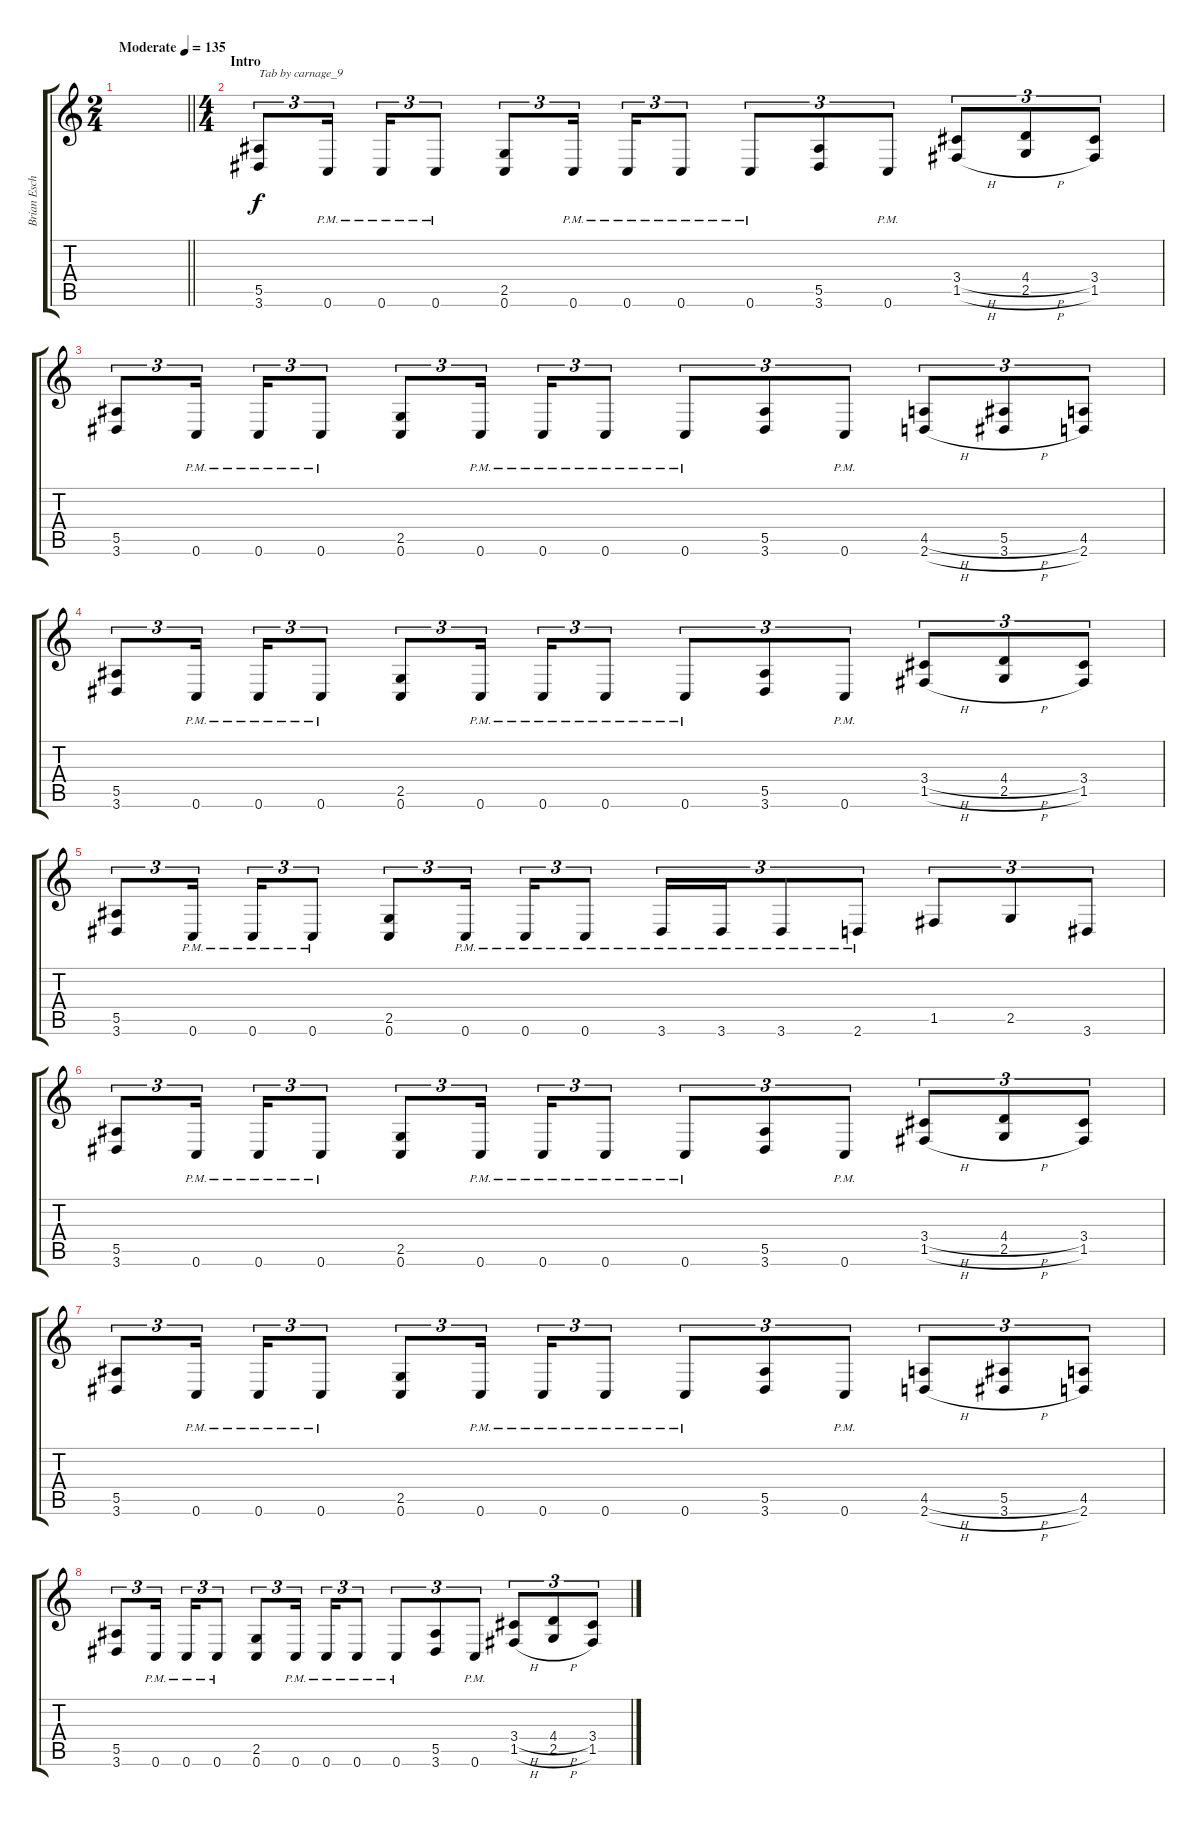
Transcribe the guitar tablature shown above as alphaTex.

\track ("Brian Eschbach" "Brian Esch") {instrument distortionguitar}
\staff {score tabs}
\tuning (C4 G3 Eb3 Bb2 F2 C2) {hide}
\ts (2 4)
\tempo (135 "Moderate")
\clef g2
\barLineRight lightlight
\ks c
|
\ts (4 4)
\section ("" "Intro")
(5.5 3.6).8{tu (3 2) txt "Tab by carnage_9"} 0.6{pm}.16{tu (3 2) beam splitsecondary} 0.6{pm}.16{tu (3 2)} 0.6{pm}.8{tu (3 2)} (2.5 0.6).8{tu (3 2)} 0.6{pm}.16{tu (3 2) beam splitsecondary} 0.6{pm}.16{tu (3 2)} 0.6{pm}.8{tu (3 2)} 0.6{pm}.8{tu (3 2)} (5.5 3.6).8{tu (3 2)} 0.6{pm}.8{tu (3 2)} (3.4{h} 1.5{h}).8{tu (3 2)} (4.4{h} 2.5{h}).8{tu (3 2)} (3.4 1.5).8{tu (3 2)} |
(5.5 3.6).8{tu (3 2)} 0.6{pm}.16{tu (3 2) beam splitsecondary} 0.6{pm}.16{tu (3 2)} 0.6{pm}.8{tu (3 2)} (2.5 0.6).8{tu (3 2)} 0.6{pm}.16{tu (3 2) beam splitsecondary} 0.6{pm}.16{tu (3 2)} 0.6{pm}.8{tu (3 2)} 0.6{pm}.8{tu (3 2)} (5.5 3.6).8{tu (3 2)} 0.6{pm}.8{tu (3 2)} (4.5{h} 2.6{h}).8{tu (3 2)} (5.5{h} 3.6{h}).8{tu (3 2)} (4.5 2.6).8{tu (3 2)} |
(5.5 3.6).8{tu (3 2)} 0.6{pm}.16{tu (3 2) beam splitsecondary} 0.6{pm}.16{tu (3 2)} 0.6{pm}.8{tu (3 2)} (2.5 0.6).8{tu (3 2)} 0.6{pm}.16{tu (3 2) beam splitsecondary} 0.6{pm}.16{tu (3 2)} 0.6{pm}.8{tu (3 2)} 0.6{pm}.8{tu (3 2)} (5.5 3.6).8{tu (3 2)} 0.6{pm}.8{tu (3 2)} (3.4{h} 1.5{h}).8{tu (3 2)} (4.4{h} 2.5{h}).8{tu (3 2)} (3.4 1.5).8{tu (3 2)} |
(5.5 3.6).8{tu (3 2)} 0.6{pm}.16{tu (3 2) beam splitsecondary} 0.6{pm}.16{tu (3 2)} 0.6{pm}.8{tu (3 2)} (2.5 0.6).8{tu (3 2)} 0.6{pm}.16{tu (3 2) beam splitsecondary} 0.6{pm}.16{tu (3 2)} 0.6{pm}.8{tu (3 2)} 3.6{pm}.16{tu (3 2)} 3.6{pm}.16{tu (3 2)} 3.6{pm}.8{tu (3 2)} 2.6{pm}.8{tu (3 2)} 1.5.8{tu (3 2)} 2.5.8{tu (3 2)} 3.6.8{tu (3 2)} |
(5.5 3.6).8{tu (3 2)} 0.6{pm}.16{tu (3 2) beam splitsecondary} 0.6{pm}.16{tu (3 2)} 0.6{pm}.8{tu (3 2)} (2.5 0.6).8{tu (3 2)} 0.6{pm}.16{tu (3 2) beam splitsecondary} 0.6{pm}.16{tu (3 2)} 0.6{pm}.8{tu (3 2)} 0.6{pm}.8{tu (3 2)} (5.5 3.6).8{tu (3 2)} 0.6{pm}.8{tu (3 2)} (3.4{h} 1.5{h}).8{tu (3 2)} (4.4{h} 2.5{h}).8{tu (3 2)} (3.4 1.5).8{tu (3 2)} |
(5.5 3.6).8{tu (3 2)} 0.6{pm}.16{tu (3 2) beam splitsecondary} 0.6{pm}.16{tu (3 2)} 0.6{pm}.8{tu (3 2)} (2.5 0.6).8{tu (3 2)} 0.6{pm}.16{tu (3 2) beam splitsecondary} 0.6{pm}.16{tu (3 2)} 0.6{pm}.8{tu (3 2)} 0.6{pm}.8{tu (3 2)} (5.5 3.6).8{tu (3 2)} 0.6{pm}.8{tu (3 2)} (4.5{h} 2.6{h}).8{tu (3 2)} (5.5{h} 3.6{h}).8{tu (3 2)} (4.5 2.6).8{tu (3 2)} |
(5.5 3.6).8{tu (3 2)} 0.6{pm}.16{tu (3 2) beam splitsecondary} 0.6{pm}.16{tu (3 2)} 0.6{pm}.8{tu (3 2)} (2.5 0.6).8{tu (3 2)} 0.6{pm}.16{tu (3 2) beam splitsecondary} 0.6{pm}.16{tu (3 2)} 0.6{pm}.8{tu (3 2)} 0.6{pm}.8{tu (3 2)} (5.5 3.6).8{tu (3 2)} 0.6{pm}.8{tu (3 2)} (3.4{h} 1.5{h}).8{tu (3 2)} (4.4{h} 2.5{h}).8{tu (3 2)} (3.4 1.5).8{tu (3 2)}
